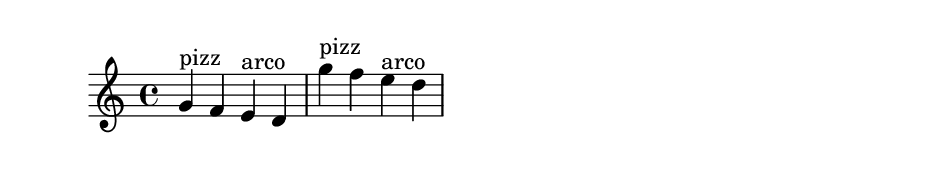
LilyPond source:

\version "2.14.0"

\version "2.14.0"

\include "reduce-whitespace.ly"

st =
#(define-music-function
  (parser location text)
  (string?)
#{
  \override TextSpanner #'style = #'line
  \override TextSpanner #'(bound-details right padding) = #-1
  \override TextSpanner #'(bound-details left stencil-align-dir-y)
=
    #CENTER
  \override TextSpanner #'(bound-details right text) =
    \markup { \draw-line #'(0 . -1) }
  \override TextSpanner #'(bound-details left text) = $text
#})




\relative c' {
%  d4 fis
%  g8 r d' r a' r e' r
%  g,,8 d' a' e' e a, d, g,
%  c8 ~ c d ~ d e4 f
  g'4^"pizz" f e^"arco" d
  g'4^"pizz" f e^"arco" d
}

